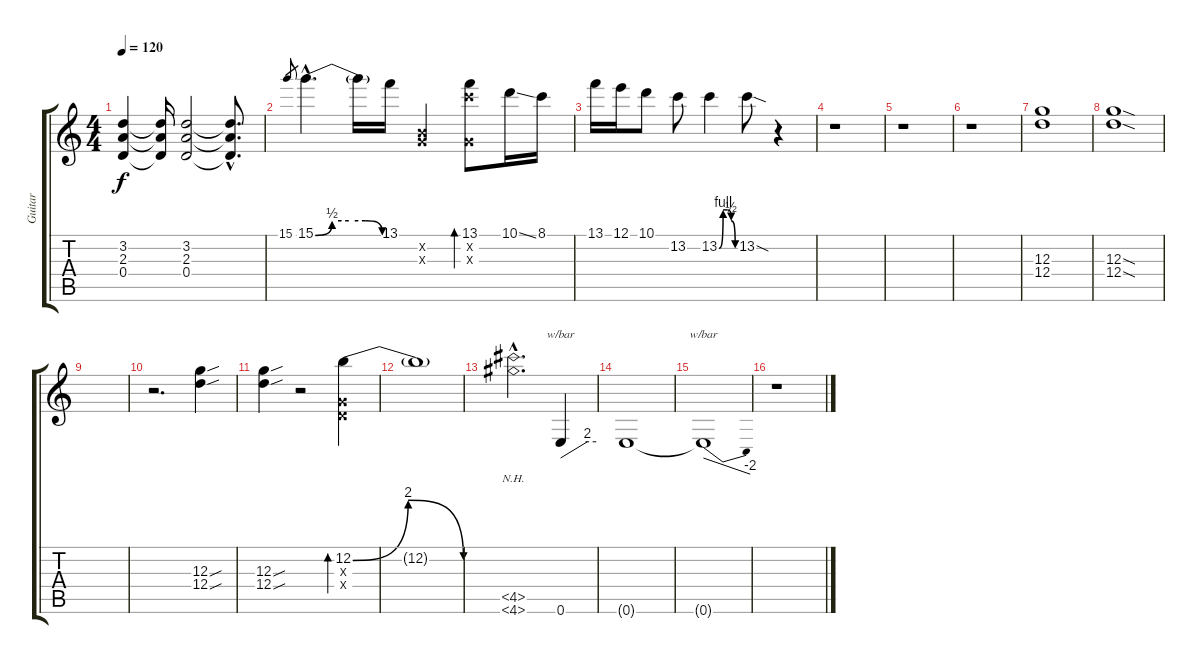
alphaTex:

\track ("Guitar" "Guitar") {instrument distortionguitar}
\staff {score tabs}
\tuning (E4 B3 G3 D3 A2 E2) {hide}
\ts (4 4)
\tempo 120
\clef g2
\ks c
(3.2 2.3 0.4).4{dy f} (3.2{t} 2.3{t} 0.4{t}).16 (3.2 2.3 0.4).2 (3.2{hac t} 2.3{hac t} 0.4{hac t}).8{d} |
15.1.8{gr} 15.1{be (custom 0 0 15 2 30 2 45 2 60 0) hac}.4{d} 15.1{t}.16 13.1.16 (0.2{x} 0.3{x}).4 (13.1 13.2{x} 0.3{x}).8{bd 120} 10.1{ss}.16 8.1.16 |
13.1.16 12.1.16 10.1.8 13.2.8 13.2{be (custom 0 0 15 4 30 4 45 2 60 0)}.4 13.2{sod}.8 r.4 |
r.1 |
r.1 |
r.1 |
(12.3 12.4).1 |
(12.3{sod} 12.4{sod}).1 |
|
r.2{d} (12.3{sou} 12.4{sou}).4 |
(12.3{sou} 12.4{sou}).4 r.2 (12.2{be (bendrelease 0 0 15 8 30 8 60 0)} 0.3{x} 0.4{x}).4{bd 120} |
12.2{t}.1 |
(4.5{nh hac} 4.6{nh hac}).2{d} 0.6.4{tbe (custom default 0 0 45 8 60 8)} |
0.6{t}.1 |
0.6{t}.1{tbe (dive default 0 0 60 -8)} |
r.1
